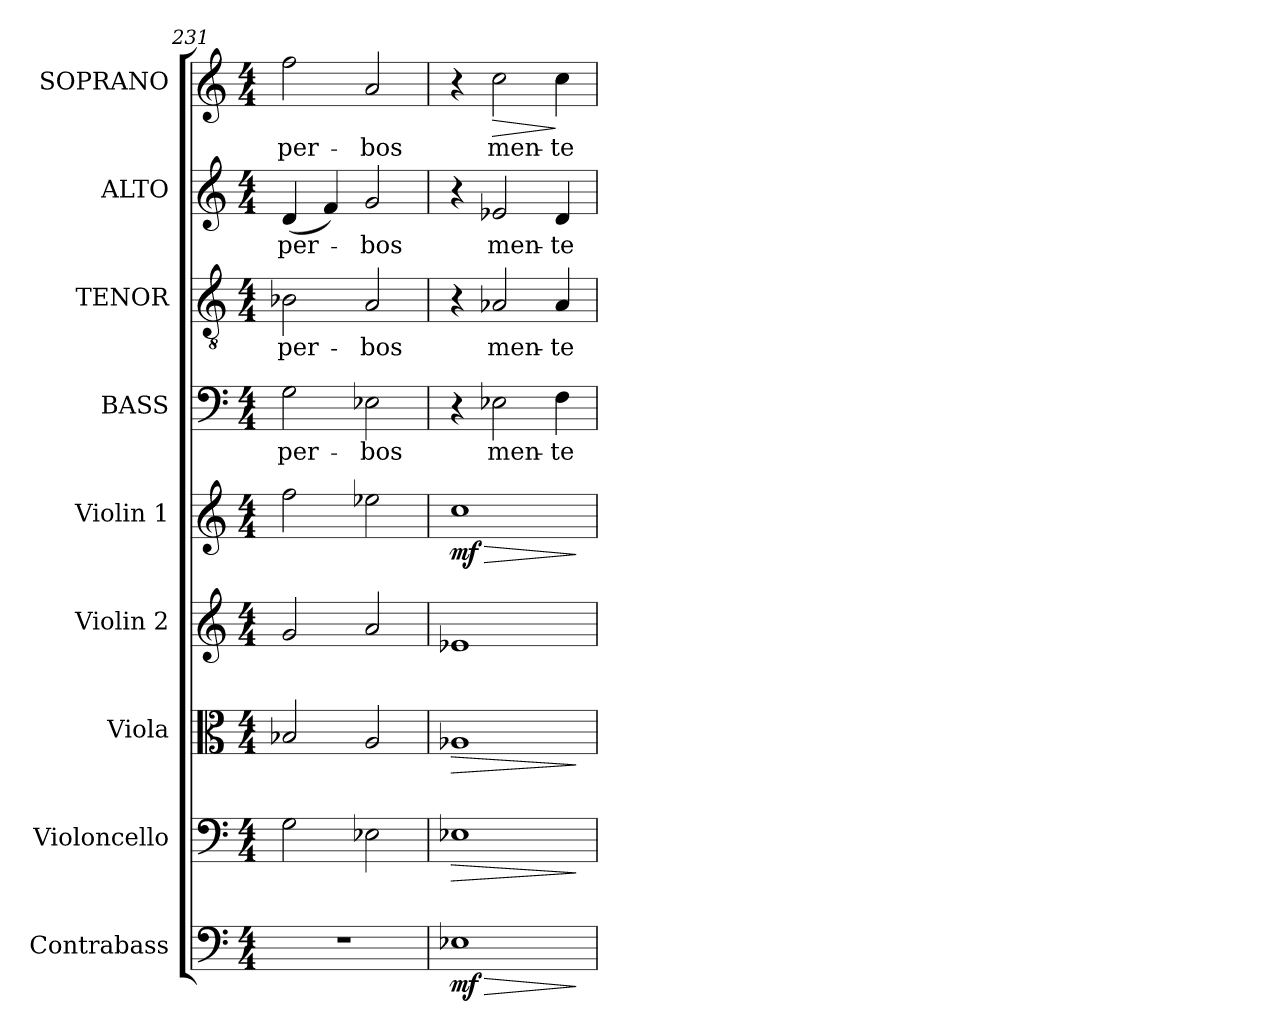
**kern	**dynam	**kern	**dynam	**kern	**dynam	**kern	**kern	**dynam	**kern	**text	**kern	**text	**kern	**text	**kern	**text	**dynam
*part9	*part9	*part8	*part8	*part7	*part7	*part6	*part5	*part5	*part4	*part4	*part3	*part3	*part2	*part2	*part1	*part1	*part1
*staff9	*staff9	*staff8	*staff8	*staff7	*staff7	*staff6	*staff5	*staff5	*staff4	*staff4	*staff3	*staff3	*staff2	*staff2	*staff1	*staff1	*staff1
*I"Contrabass	*	*I"Violoncello	*	*I"Viola	*	*I"Violin 2	*I"Violin 1	*	*I"BASS	*	*I"TENOR	*	*I"ALTO	*	*I"SOPRANO	*	*
*I'Cb.	*	*I'Vc.	*	*I'Vla.	*	*I'Vln. 2	*I'Vln. 1	*	*I'B.	*	*I'T.	*	*I'A.	*	*I'S.	*	*
*clefF4	*	*clefF4	*	*clefC3	*	*clefG2	*clefG2	*	*clefF4	*	*clefGv2	*	*clefG2	*	*clefG2	*	*
*ITrd7c12	*	*	*	*	*	*	*	*	*	*	*ITrd7c12	*	*	*	*	*	*
*k[]	*	*k[]	*	*k[]	*	*k[]	*k[]	*	*k[]	*	*k[]	*	*k[]	*	*k[]	*	*
*C:	*	*C:	*	*C:	*	*C:	*C:	*	*C:	*	*C:	*	*C:	*	*C:	*	*
*M4/4	*	*M4/4	*	*M4/4	*	*M4/4	*M4/4	*	*M4/4	*	*M4/4	*	*M4/4	*	*M4/4	*	*
=231	=231	=231	=231	=231	=231	=231	=231	=231	=231	=231	=231	=231	=231	=231	=231	=231	=231
!	!	!	!	!	!	!	!	!	!	!LO:LY:b:color=#000000	!	!	!	!	!	!	!
!	!	!	!	!	!	!	!	!	!	!	!	!LO:LY:b:color=#000000	!	!	!	!	!
!	!	!	!	!	!	!	!	!	!	!	!	!	!	!LO:LY:b:color=#000000	!	!	!
!	!	!	!	!	!	!	!	!	!	!	!	!	!	!	!	!LO:LY:b:color=#000000	!
1r	.	2Gi\	.	2B-Xi/	.	2gi/	2ffi\	.	2Gi\	-per-	2BB-Xi\	-per-	(4di/	-per-	2ffi\	-per-	.
.	.	.	.	.	.	.	.	.	.	.	.	.	4fi/)	.	.	.	.
!	!	!	!	!	!	!	!	!	!	!LO:LY:b:color=#000000	!	!	!	!	!	!	!
!	!	!	!	!	!	!	!	!	!	!	!	!LO:LY:b:color=#000000	!	!	!	!	!
!	!	!	!	!	!	!	!	!	!	!	!	!	!	!LO:LY:b:color=#000000	!	!	!
!	!	!	!	!	!	!	!	!	!	!	!	!	!	!	!	!LO:LY:b:color=#000000	!
.	.	2E-Xi\	.	2Ai/	.	2ai/	2ee-Xi\	.	2E-Xi\	-bos	2AAi/	-bos	2gi/	-bos	2ai/	-bos	.
=232	=232	=232	=232	=232	=232	=232	=232	=232	=232	=232	=232	=232	=232	=232	=232	=232	=232
!	!LO:HP:b	!	!LO:HP:b	!	!LO:HP:b	!	!	!LO:HP:b	!	!	!	!	!	!	!	!	!
1EE-Xi	> mf	1E-Xi	>	1A-Xi	>	1e-Xi	1cci	> mf	4r	.	4r	.	4r	.	4r	.	.
!	!	!	!	!	!	!	!	!	!	!LO:LY:b:color=#000000	!	!	!	!	!	!	!
!	!	!	!	!	!	!	!	!	!	!	!	!LO:LY:b:color=#000000	!	!	!	!	!
!	!	!	!	!	!	!	!	!	!	!	!	!	!	!LO:LY:b:color=#000000	!	!	!
!	!	!	!	!	!	!	!	!	!	!	!	!	!	!	!	!LO:LY:b:color=#000000	!LO:HP:b
.	.	.	.	.	.	.	.	.	2E-Xi\	men-	2AA-Xi/	men-	2e-Xi/	men-	2cci\	men-	>
!	!	!	!	!	!	!	!	!	!	!LO:LY:b:color=#000000	!	!	!	!	!	!	!
!	!	!	!	!	!	!	!	!	!	!	!	!LO:LY:b:color=#000000	!	!	!	!	!
!	!	!	!	!	!	!	!	!	!	!	!	!	!	!LO:LY:b:color=#000000	!	!	!
!	!	!	!	!	!	!	!	!	!	!	!	!	!	!	!	!LO:LY:b:color=#000000	!
.	.	.	.	.	.	.	.	.	4Fi\	-te	4AA-i/	-te	4di/	-te	4cci\	-te	]
.	]	.	]	.	]	.	.	]	.	.	.	.	.	.	.	.	.
=	=	=	=	=	=	=	=	=	=	=	=	=	=	=	=	=	=
*-	*-	*-	*-	*-	*-	*-	*-	*-	*-	*-	*-	*-	*-	*-	*-	*-	*-
